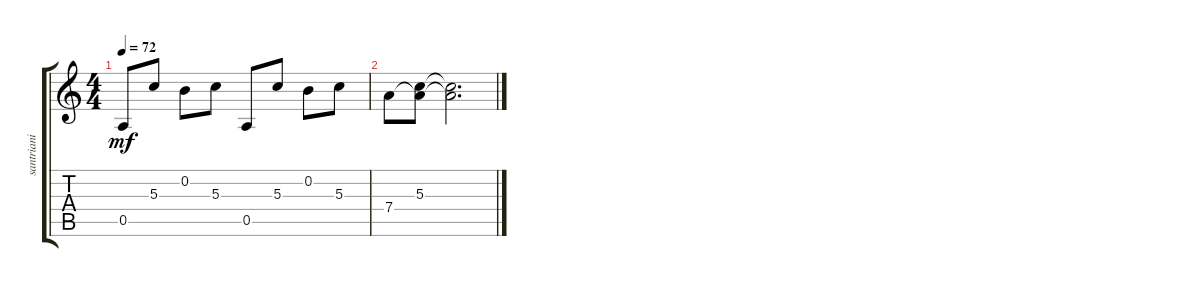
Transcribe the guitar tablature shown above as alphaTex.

\track ("santriani" "santriani") {instrument overdrivenguitar}
\staff {score tabs}
\tuning (E4 B3 G3 D3 A2 E2) {hide}
\ts (4 4)
\tempo 72
\clef g2
\ks c
0.5.8{dy mf} 5.3.8 0.2.8 5.3.8 0.5.8 5.3.8 0.2.8 5.3.8 |
7.4.8 (5.3 7.4{t}).8 (5.3{t} 7.4{t}).2{d}
